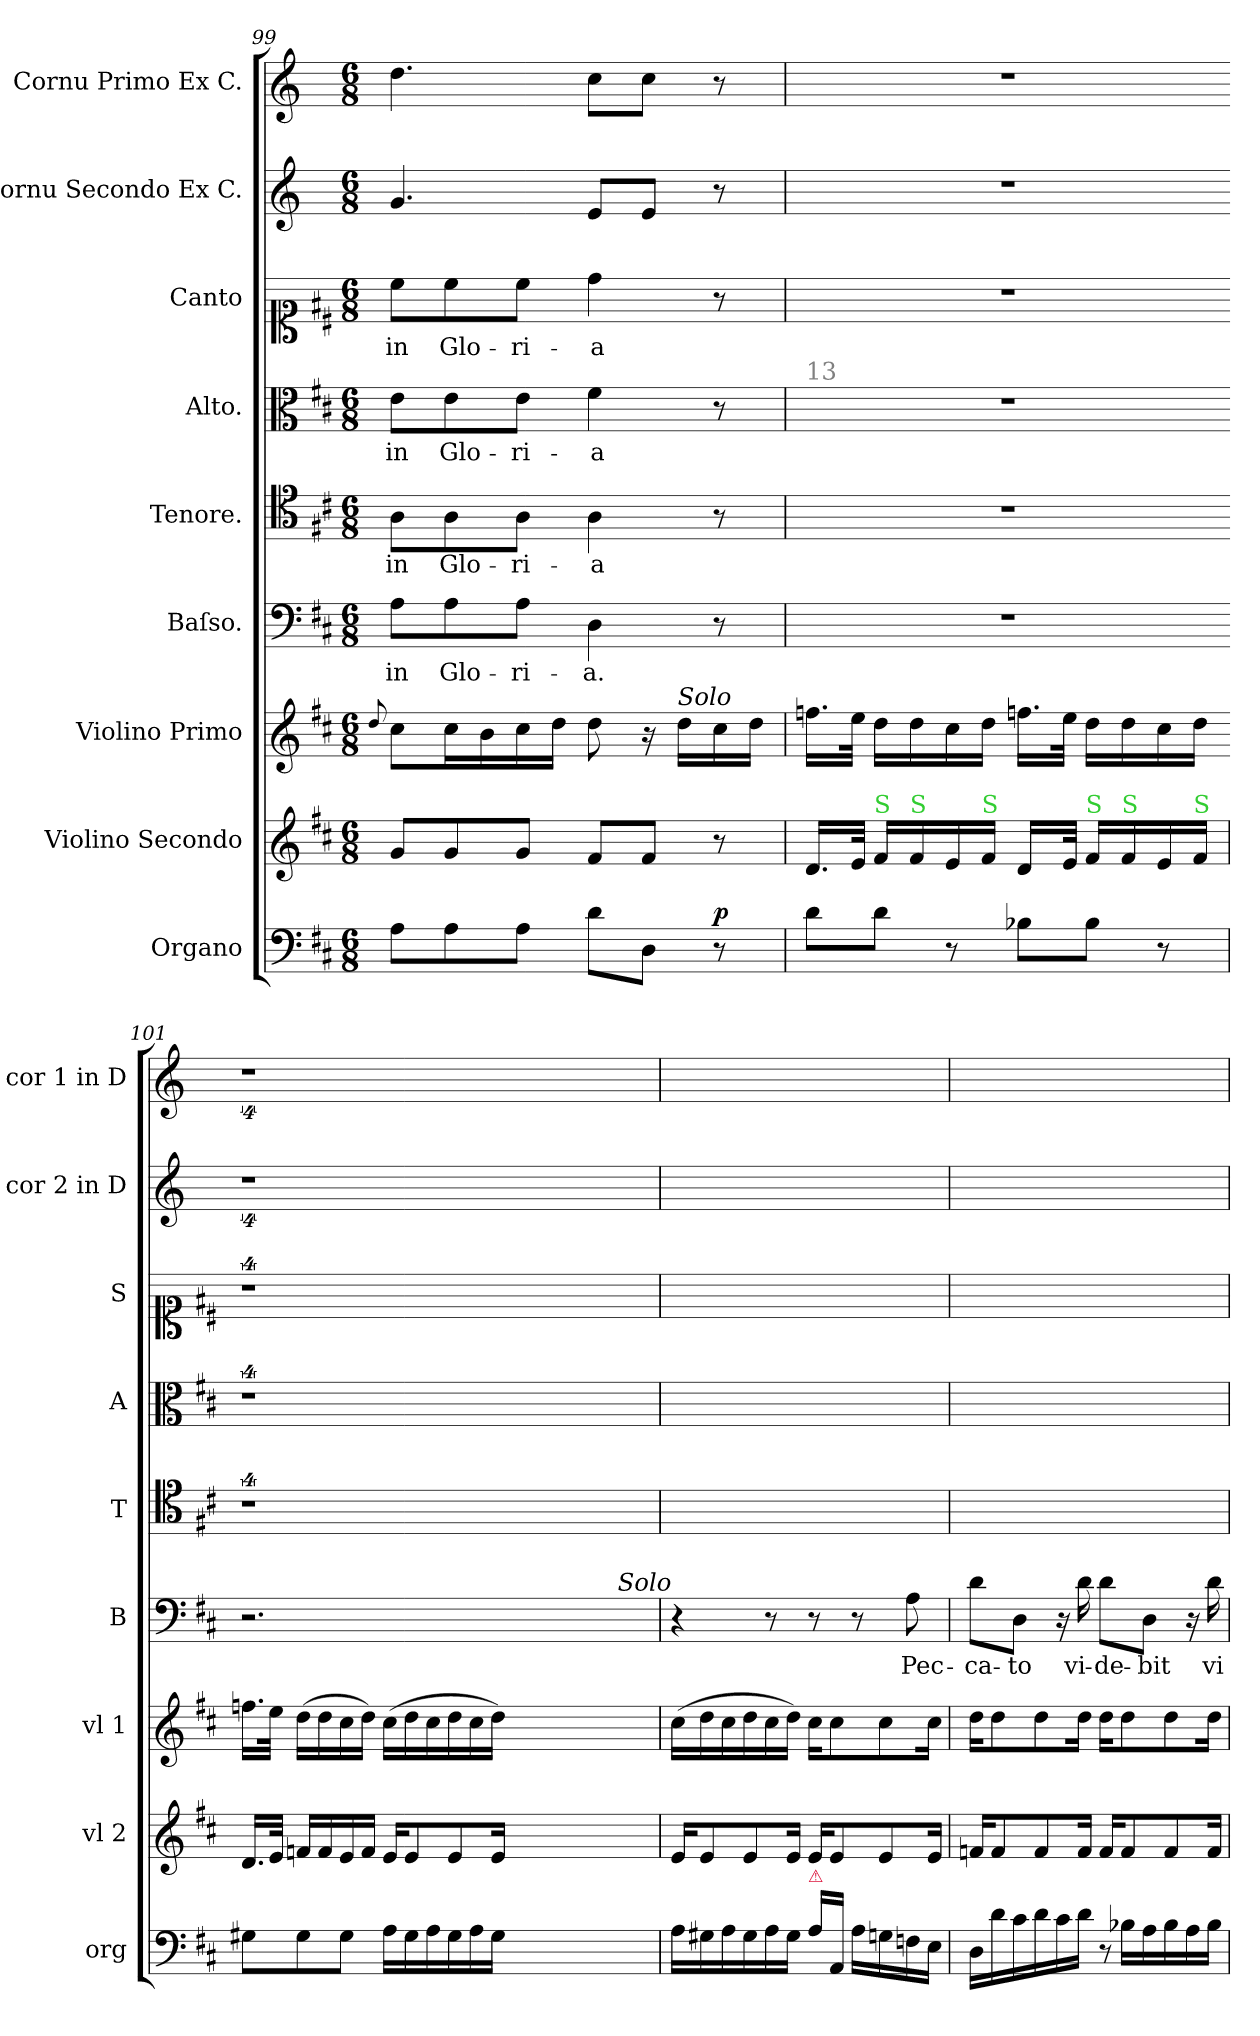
**kern	**dynam	**kern	**kern	**kern	**text	**kern	**text	**kern	**text	**kern	**text	**kern	**kern
*part9	*part9	*part8	*part7	*part6	*part6	*part5	*part5	*part4	*part4	*part3	*part3	*part2	*part1
*staff9	*staff9	*staff8	*staff7	*staff6	*staff6	*staff5	*staff5	*staff4	*staff4	*staff3	*staff3	*staff2	*staff1
*I"Organo	*	*I"Violino Secondo	*I"Violino Primo	*I"Baſso.	*	*I"Tenore.	*	*I"Alto.	*	*I"Canto	*	*I"Cornu Secondo Ex C.	*I"Cornu Primo Ex C.
*I'org	*	*I'vl 2	*I'vl 1	*I'B	*	*I'T	*	*I'A	*	*I'S	*	*I'cor 2 in D	*I'cor 1 in D
*clefF4	*	*clefG2	*clefG2	*clefF4	*	*clefC4	*	*clefC3	*	*clefC1	*	*clefG2	*clefG2
*	*	*	*	*	*	*	*	*	*	*	*	*ITrd6c10	*ITrd6c10
*k[f#c#]	*	*k[f#c#]	*k[f#c#]	*k[f#c#]	*	*k[f#c#]	*	*k[f#c#]	*	*k[f#c#]	*	*k[f#c#]	*k[f#c#]
*D:	*	*D:	*D:	*D:	*	*D:	*	*D:	*	*D:	*	*D:	*D:
*M6/8	*	*M6/8	*M6/8	*M6/8	*	*M6/8	*	*M6/8	*	*M6/8	*	*M6/8	*M6/8
=99	=99	=99	=99	=99	=99	=99	=99	=99	=99	=99	=99	=99	=99
.	.	.	8qqdd/	.	.	.	.	.	.	.	.	.	.
8A\L	.	8g/L	8cc#\L	8A\L	in	8A\L	in	8e\L	in	8cc#\L	in	4.A/	4.e\
8A\	.	8g/	16cc#\L	8A\	Glo-	8A\	Glo-	8e\	Glo-	8cc#\	Glo-	.	.
.	.	.	16b\	.	.	.	.	.	.	.	.	.	.
8A\J	.	8g/J	16cc#\	8A\J	-ri-	8A\J	-ri-	8e\J	-ri-	8cc#\J	-ri-	.	.
.	.	.	16dd\JJ	.	.	.	.	.	.	.	.	.	.
8d\L	.	8f#/L	8dd\	4D\	-a.	4A\	-a	4f#\	-a	4dd\	-a	8F#/L	8d\L
8D\J	.	8f#/J	16r	.	.	.	.	.	.	.	.	8F#/J	8d\J
!	!	!	!LO:TX:a:i:t=Solo	!	!	!	!	!	!	!	!	!	!
.	.	.	16dd\LL	.	.	.	.	.	.	.	.	.	.
!	!LO:DY:a	!	!	!	!	!	!	!	!	!	!	!	!
8r	p	8r	16cc#\	8r	.	8r	.	8r	.	8r	.	8r	8r
.	.	.	16dd\JJ	.	.	.	.	.	.	.	.	.	.
=100	=100	=100	=100	=100	=100	=100	=100	=100	=100	=100	=100	=100	=100
!	!	!	!	!	!	!	!	!LO:TX:a:color=grey:t=13	!	!	!	!	!
8d\L	.	16.d/LL	16.ffn\LL	2.r	.	2.r	.	2.r	.	2.r	.	2.r	2.r
.	.	32e/JJk	32ee\JJk	.	.	.	.	.	.	.	.	.	.
!	!	!LO:TX:a:color=limegreen:t=S	!	!	!	!	!	!	!	!	!	!	!
8d\J	.	16f#/LL	16dd\LL	.	.	.	.	.	.	.	.	.	.
!	!	!LO:TX:a:color=limegreen:t=S	!	!	!	!	!	!	!	!	!	!	!
.	.	16f#/	16dd\	.	.	.	.	.	.	.	.	.	.
8r	.	16e/	16cc#\	.	.	.	.	.	.	.	.	.	.
!	!	!LO:TX:a:color=limegreen:t=S	!	!	!	!	!	!	!	!	!	!	!
.	.	16f#/JJ	16dd\JJ	.	.	.	.	.	.	.	.	.	.
!	!	!LO:N:vis=16	!	!	!	!	!	!	!	!	!	!	!
8B-X\L	.	16.d/LL	16.ffn\LL	.	.	.	.	.	.	.	.	.	.
.	.	32e/JJk	32ee\JJk	.	.	.	.	.	.	.	.	.	.
!	!	!LO:TX:a:color=limegreen:t=S	!	!	!	!	!	!	!	!	!	!	!
8B-\J	.	16f#/LL	16dd\LL	.	.	.	.	.	.	.	.	.	.
!	!	!LO:TX:a:color=limegreen:t=S	!	!	!	!	!	!	!	!	!	!	!
.	.	16f#/	16dd\	.	.	.	.	.	.	.	.	.	.
8r	.	16e/	16cc#\	.	.	.	.	.	.	.	.	.	.
!	!	!LO:TX:a:color=limegreen:t=S	!	!	!	!	!	!	!	!	!	!	!
.	.	16f#/JJ	16dd\JJ	.	.	.	.	.	.	.	.	.	.
=101	=101	=101	=101-	=101	=101	=101	=101	=101	=101	=101	=101	=101	=101
8G#X\L	.	16.d/LL	16.ffn\LL	2.r	.	4%9r	.	4%9r	.	4%9r	.	4%9r	4%9r
.	.	32e/JJk	32ee\JJk	.	.	.	.	.	.	.	.	.	.
8G#\	.	16fn/LL	(16dd\LL	.	.	.	.	.	.	.	.	.	.
.	.	16f/	16dd\	.	.	.	.	.	.	.	.	.	.
8G#\J	.	16e/	16cc#\	.	.	.	.	.	.	.	.	.	.
.	.	16f/JJ	16dd\JJ)	.	.	.	.	.	.	.	.	.	.
16A\LL	.	16e/KL	(16cc#\LL	.	.	.	.	.	.	.	.	.	.
16G#\	.	8e/	16dd\	.	.	.	.	.	.	.	.	.	.
16A\	.	.	16cc#\	.	.	.	.	.	.	.	.	.	.
16G#\	.	8e/	16dd\	.	.	.	.	.	.	.	.	.	.
16A\	.	.	16cc#\	.	.	.	.	.	.	.	.	.	.
16G#\JJ	.	16e/Jk	16dd\JJ)	.	.	.	.	.	.	.	.	.	.
1.ryy	.	1.ryy	1.ryy	1.ryy	.	.	.	.	.	.	.	.	.
=102	=102	=102	=102	=102	=102	=102	=102	=102	=102	=102	=102	=102	=102
!	!	!	!	!LO:TX:a:i:rj:t=Solo	!	!	!	!	!	!	!	!	!
16A\LL	.	16e/KL	(16cc#\LL	4r	.	2.ryy	.	2.ryy	.	2.ryy	.	2.ryy	2.ryy
16G#X\	.	8e/	16dd\	.	.	.	.	.	.	.	.	.	.
16A\	.	.	16cc#\	.	.	.	.	.	.	.	.	.	.
16G#\	.	8e/	16dd\	.	.	.	.	.	.	.	.	.	.
16A\	.	.	16cc#\	8r	.	.	.	.	.	.	.	.	.
16G#\JJ	.	16e/Jk	16dd\JJ)	.	.	.	.	.	.	.	.	.	.
!LO:TX:a:color=crimson:t=⚠	!	!	!	!	!	!	!	!	!	!	!	!	!
16A\LL	.	16e/KL	16cc#\KL	8r	.	.	.	.	.	.	.	.	.
16AA/JJ	.	8e/	8cc#\	.	.	.	.	.	.	.	.	.	.
16A\LL	.	.	.	8r	.	.	.	.	.	.	.	.	.
16Gn\	.	8e/	8cc#\	.	.	.	.	.	.	.	.	.	.
16Fn\	.	.	.	8A\	Pec-	.	.	.	.	.	.	.	.
16E\JJ	.	16e/Jk	16cc#\Jk	.	.	.	.	.	.	.	.	.	.
=103	=103	=103	=103	=103	=103	=103	=103	=103	=103	=103	=103	=103	=103
16D\LL	.	16fn/KL	16dd\KL	8d\L	-ca-	2.ryy	.	2.ryy	.	2.ryy	.	2.ryy	2.ryy
16d\	.	8f/	8dd\	.	.	.	.	.	.	.	.	.	.
16c#\	.	.	.	8D\J	-to	.	.	.	.	.	.	.	.
16d\	.	8f/	8dd\	.	.	.	.	.	.	.	.	.	.
16c#\	.	.	.	16r	.	.	.	.	.	.	.	.	.
16d\JJ	.	16f/Jk	16dd\Jk	16d\	vi-	.	.	.	.	.	.	.	.
!LO:N:vis=8	!	!	!	!	!	!	!	!	!	!	!	!	!
16r	.	16f/KL	16dd\KL	8d\L	-de-	.	.	.	.	.	.	.	.
16B-X\LL	.	8f/	8dd\	.	.	.	.	.	.	.	.	.	.
16A\	.	.	.	8D\J	-bit	.	.	.	.	.	.	.	.
16B-\	.	8f/	8dd\	.	.	.	.	.	.	.	.	.	.
16A\	.	.	.	16r	.	.	.	.	.	.	.	.	.
!	!	!	!	!	!LO:LY:i	!	!	!	!	!	!	!	!
16B-\JJ	.	16f/Jk	16dd\Jk	16d\	vi-	.	.	.	.	.	.	.	.
=	=	=	=	=	=	=	=	=	=	=	=	=	=
*-	*-	*-	*-	*-	*-	*-	*-	*-	*-	*-	*-	*-	*-
